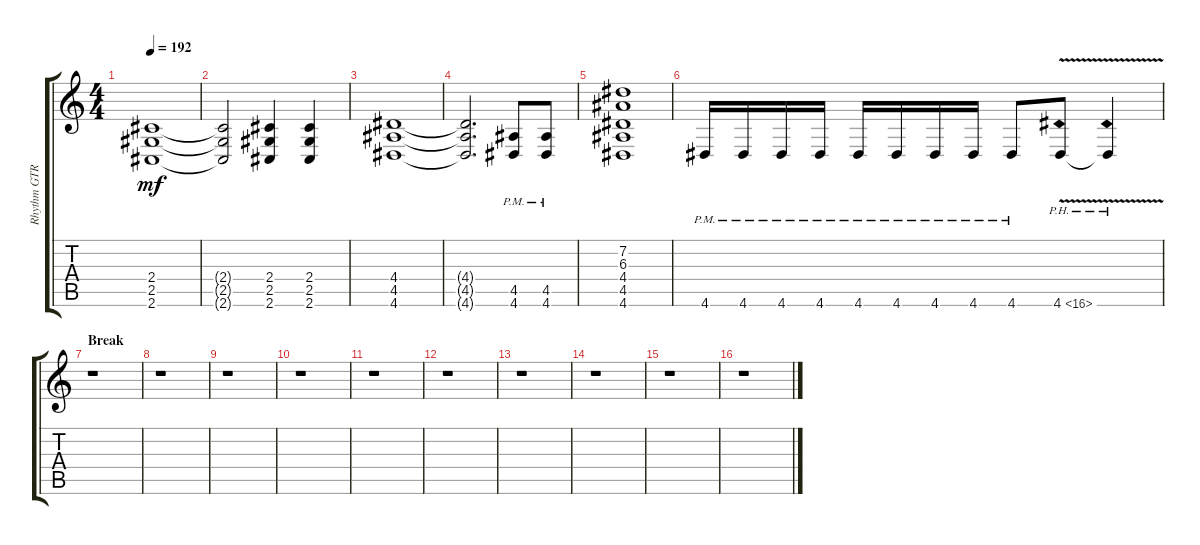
\track ("Rhythm GTR 2" "Rhythm GTR") {instrument distortionguitar}
\staff {score tabs}
\tuning (Db4 Ab3 E3 B2 Gb2 B1) {hide}
\ts (4 4)
\tempo 192
\clef g2
\ks aminor
(2.4 2.5 2.6).1{dy mf} |
(2.4{t} 2.5{t} 2.6{t}).2 (2.4 2.5 2.6).4 (2.4 2.5 2.6).4 |
(4.4 4.5 4.6).1 |
(4.4{t} 4.5{t} 4.6{t}).2{d} (4.5{pm} 4.6{pm}).8 (4.5{pm} 4.6{pm}).8 |
(7.2 6.3 4.4 4.5 4.6).1 |
4.6{pm}.16 4.6{pm}.16 4.6{pm}.16 4.6{pm}.16 4.6{pm}.16 4.6{pm}.16 4.6{pm}.16 4.6{pm}.16 4.6{pm}.8 4.6{ph 12 v}.8 4.6{ph 12 t}.4 |
\section ("" "Break")
r.1 |
r.1 |
r.1 |
r.1 |
r.1 |
r.1 |
r.1 |
r.1 |
r.1 |
r.1
